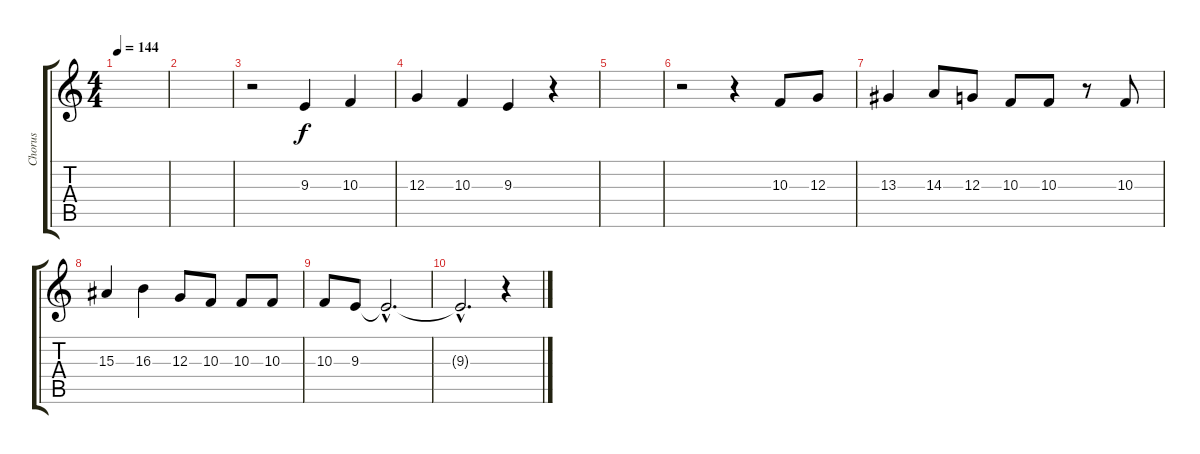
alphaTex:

\track ("Chorus" "Chorus") {instrument sopranosax}
\staff {score tabs}
\tuning (E4 B3 G3 D3 A2 E2) {hide}
\ts (4 4)
\tempo 144
\clef g2
\ks c
|
|
r.2 9.3.4 10.3.4 |
12.3.4 10.3.4 9.3.4 r.4 |
|
r.2 r.4 10.3.8 12.3.8 |
13.3.4 14.3.8 12.3.8 10.3.8 10.3.8 r.8 10.3.8 |
15.3.4 16.3.4 12.3.8 10.3.8 10.3.8 10.3.8 |
10.3.8 9.3.8 9.3{hac t}.2{d} |
9.3{hac t}.2{d} r.4
